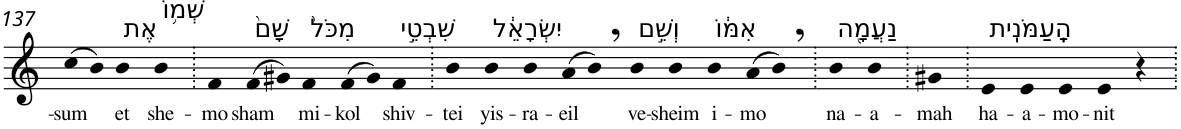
**kern	**text
*part1	*part1
*staff1	*staff1
*I"Piano	*
*I'Pno	*
!!LO:PB:g=z
*clefG2	*
*k[]	*
=137	=137
!	!LO:LY:b
(>8cc	-sum
8b)	.
!LO:TX:a:t=אֶת	!
!	!LO:LY:b
4b	et
!LO:TX:a:t=שְׁמ֥וֹ	!
!	!LO:LY:b
4b	she-
=138.	=138.
!	!LO:LY:b
4f	-mo
!LO:TX:a:t=שָׁם֙	!
!	!LO:LY:b
(>8f	sham
8g#X)	.
!LO:TX:a:t=מִכֹּל֙	!
!	!LO:LY:b
4f	mi-
!	!LO:LY:b
(>8f	-kol
8g#)	.
!LO:TX:a:t=שִׁבְטֵ֣י	!
!	!LO:LY:b
4f	shiv-
=139.	=139.
!	!LO:LY:b
4b	-tei
!LO:TX:a:t=יִשְׂרָאֵ֔ל	!
!	!LO:LY:b
4b	yis-
!	!LO:LY:b
4b	-ra-
!	!LO:LY:b
(>8a	-eil
8b,)	.
!LO:TX:a:t=וְשֵׁ֣ם	!
!	!LO:LY:b
4b	ve-
!	!LO:LY:b
4b	-sheim
!LO:TX:a:t=אִמּ֔וֹ	!
!	!LO:LY:b
4b	i-
!	!LO:LY:b
(>8a	-mo
8b,)	.
=140.	=140.
!LO:TX:a:t=נַעֲמָ֖ה	!
!	!LO:LY:b
4b	na-
!	!LO:LY:b
4b	-a-
=141.	=141.
!	!LO:LY:b
4g#X	-mah
=142.	=142.
!LO:TX:a:t=הָֽעַמֹּנִֽית	!
!	!LO:LY:b
4e	ha-
!	!LO:LY:b
4e	-a-
!	!LO:LY:b
4e	-mo-
!	!LO:LY:b
4e	-nit
4r	.
=.	=.
*-	*-
